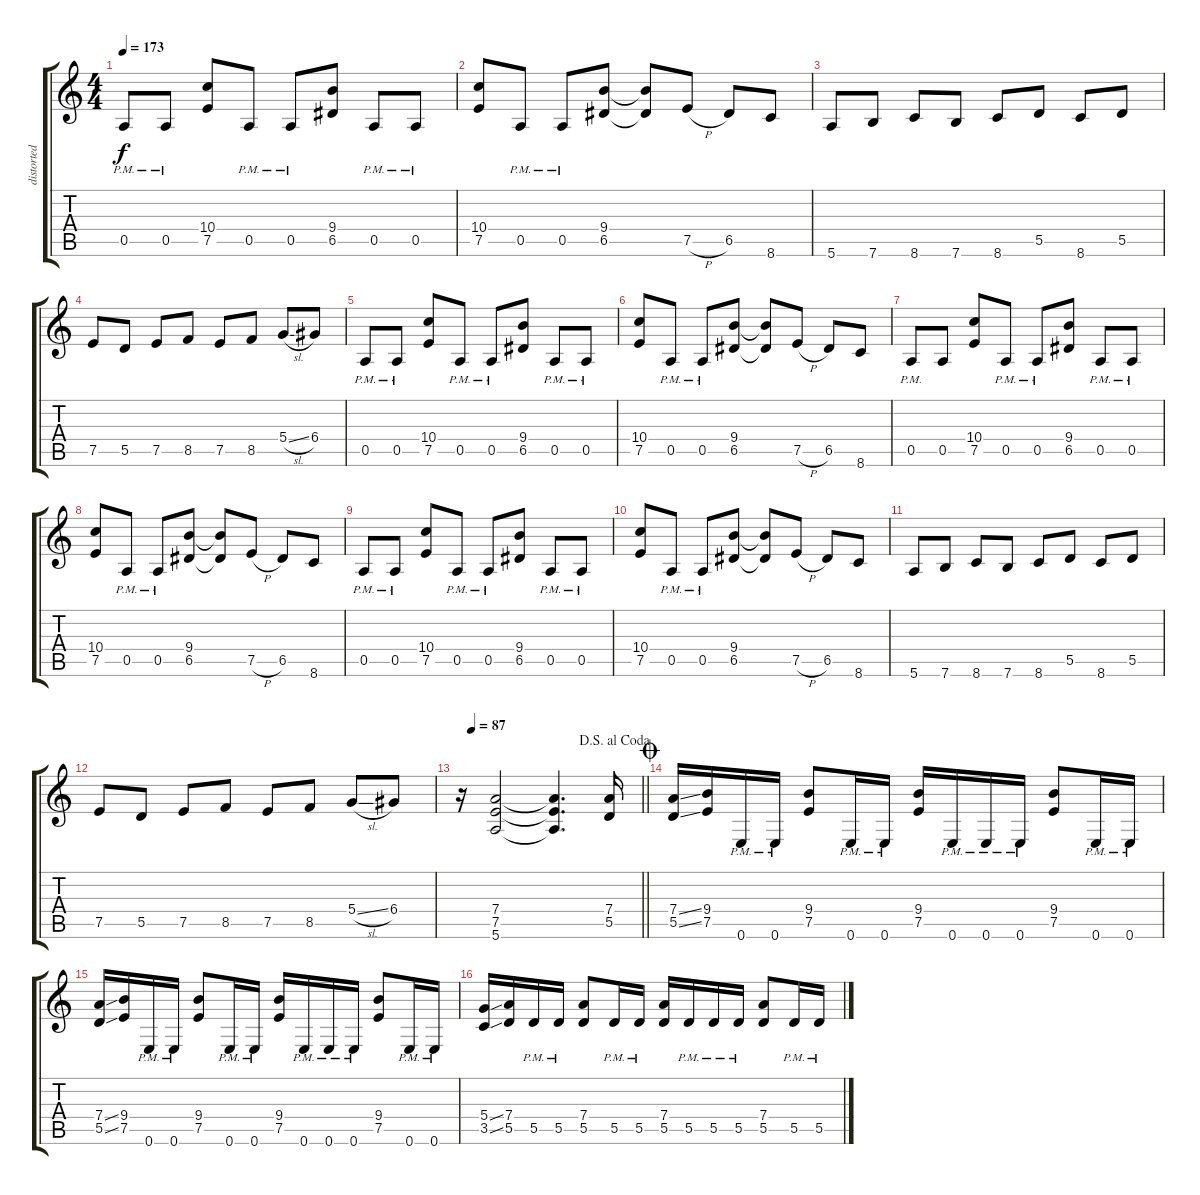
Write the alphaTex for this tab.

\track ("distorted tone" "distorted ") {instrument distortionguitar}
\staff {score tabs}
\tuning (E4 B3 G3 D3 A2 E2) {hide}
\ts (4 4)
\tempo 173
\clef g2
\ks c
0.5{pm}.8{dy f} 0.5{pm}.8 (10.4 7.5).8 0.5{pm}.8 0.5{pm}.8 (9.4 6.5).8 0.5{pm}.8 0.5{pm}.8 |
(10.4 7.5).8 0.5{pm}.8 0.5{pm}.8 (9.4 6.5).8 (9.4{t} 6.5{t}).8 7.5{h}.8 6.5.8 8.6.8 |
5.6.8 7.6.8 8.6.8 7.6.8 8.6.8 5.5.8 8.6.8 5.5.8 |
7.5.8 5.5.8 7.5.8 8.5.8 7.5.8 8.5.8 5.4{sl}.8 6.4.8 |
0.5{pm}.8 0.5{pm}.8 (10.4 7.5).8 0.5{pm}.8 0.5{pm}.8 (9.4 6.5).8 0.5{pm}.8 0.5{pm}.8 |
(10.4 7.5).8 0.5{pm}.8 0.5{pm}.8 (9.4 6.5).8 (9.4{t} 6.5{t}).8 7.5{h}.8 6.5.8 8.6.8 |
0.5{pm}.8 0.5.8 (10.4 7.5).8 0.5{pm}.8 0.5{pm}.8 (9.4 6.5).8 0.5{pm}.8 0.5{pm}.8 |
(10.4 7.5).8 0.5{pm}.8 0.5{pm}.8 (9.4 6.5).8 (9.4{t} 6.5{t}).8 7.5{h}.8 6.5.8 8.6.8 |
0.5{pm}.8 0.5{pm}.8 (10.4 7.5).8 0.5{pm}.8 0.5{pm}.8 (9.4 6.5).8 0.5{pm}.8 0.5{pm}.8 |
(10.4 7.5).8 0.5{pm}.8 0.5{pm}.8 (9.4 6.5).8 (9.4{t} 6.5{t}).8 7.5{h}.8 6.5.8 8.6.8 |
5.6.8 7.6.8 8.6.8 7.6.8 8.6.8 5.5.8 8.6.8 5.5.8 |
7.5.8 5.5.8 7.5.8 8.5.8 7.5.8 8.5.8 5.4{sl}.8 6.4.8 |
\jump dalsegnoalcoda
\tempo (87 0.0625)
\barLineRight lightlight
r.16 (7.4 7.5 5.6).2 (7.4{t} 7.5{t} 5.6{t}).4{d} (7.4 5.5).16 |
\jump coda
(7.4{ss} 5.5{ss}).16 (9.4 7.5).16 0.6{pm}.16 0.6{pm}.16 (9.4 7.5).8 0.6{pm}.16 0.6{pm}.16 (9.4 7.5).16 0.6{pm}.16 0.6{pm}.16 0.6{pm}.16 (9.4 7.5).8 0.6{pm}.16 0.6{pm}.16 |
(7.4{ss} 5.5{ss}).16 (9.4 7.5).16 0.6{pm}.16 0.6{pm}.16 (9.4 7.5).8 0.6{pm}.16 0.6{pm}.16 (9.4 7.5).16 0.6{pm}.16 0.6{pm}.16 0.6{pm}.16 (9.4 7.5).8 0.6{pm}.16 0.6{pm}.16 |
(5.4{ss} 3.5{ss}).16 (7.4 5.5).16 5.5{pm}.16 5.5{pm}.16 (7.4 5.5).8 5.5{pm}.16 5.5{pm}.16 (7.4 5.5).16 5.5{pm}.16 5.5{pm}.16 5.5{pm}.16 (7.4 5.5).8 5.5{pm}.16 5.5{pm}.16
